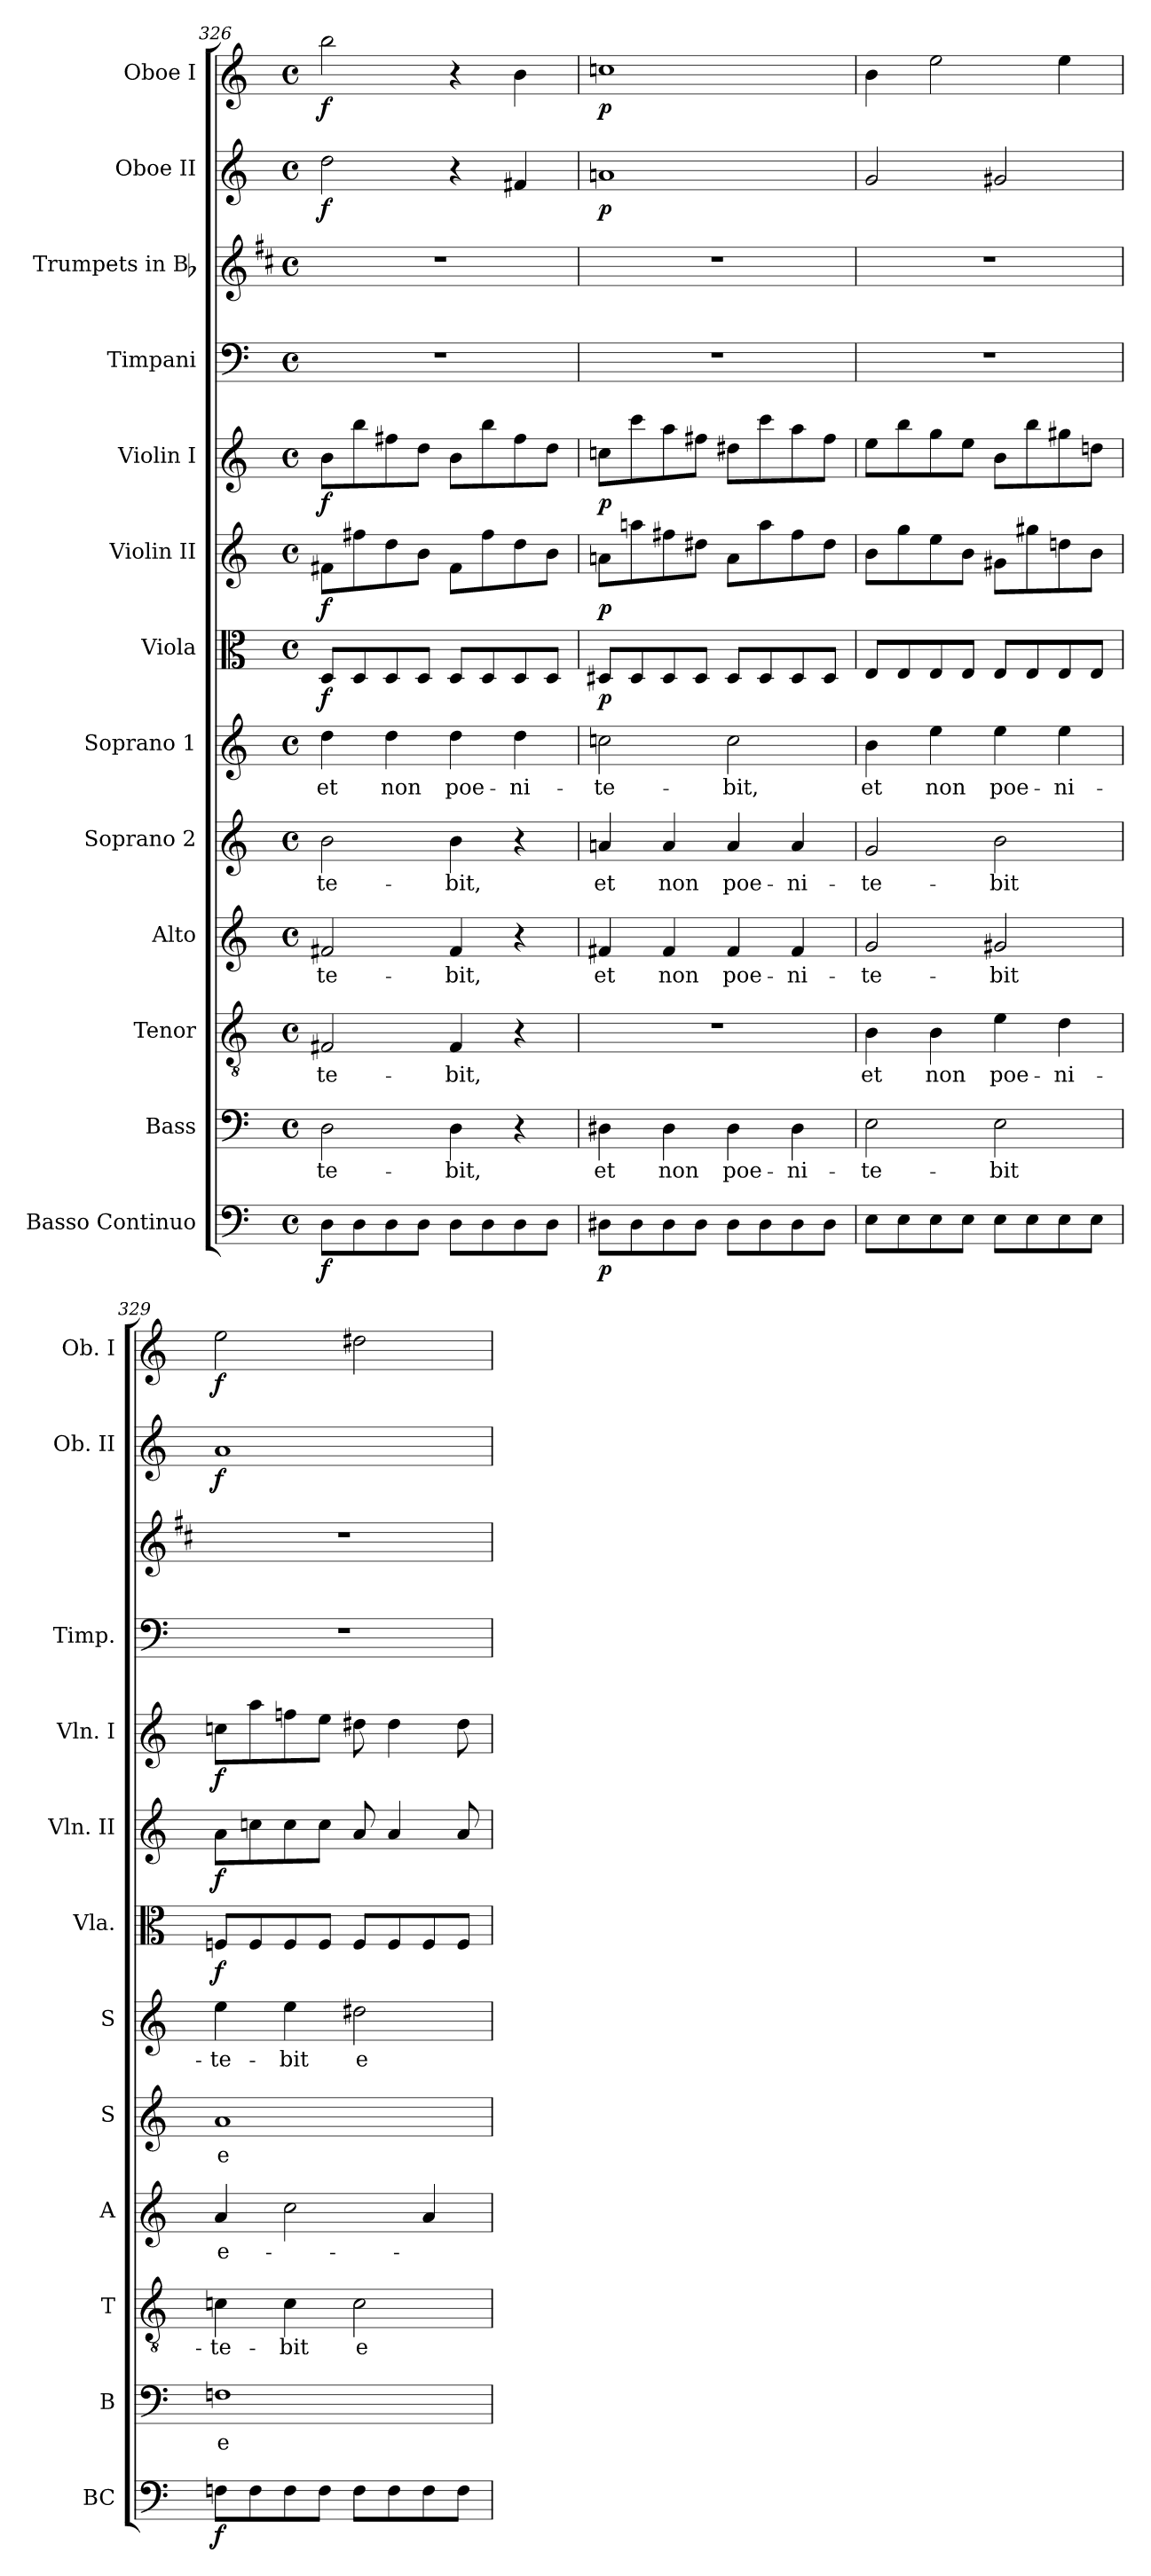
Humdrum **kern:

**kern	**dynam	**kern	**text	**kern	**text	**kern	**text	**kern	**text	**kern	**text	**kern	**dynam	**kern	**dynam	**kern	**dynam	**kern	**kern	**kern	**dynam	**kern	**dynam
*part13	*part13	*part12	*part12	*part11	*part11	*part10	*part10	*part9	*part9	*part8	*part8	*part7	*part7	*part6	*part6	*part5	*part5	*part4	*part3	*part2	*part2	*part1	*part1
*staff13	*staff13	*staff12	*staff12	*staff11	*staff11	*staff10	*staff10	*staff9	*staff9	*staff8	*staff8	*staff7	*staff7	*staff6	*staff6	*staff5	*staff5	*staff4	*staff3	*staff2	*staff2	*staff1	*staff1
*I"Basso Continuo	*	*I"Bass	*	*I"Tenor	*	*I"Alto	*	*I"Soprano 2	*	*I"Soprano 1	*	*I"Viola	*	*I"Violin II	*	*I"Violin I	*	*I"Timpani	*I"Trumpets in Bb	*I"Oboe II	*	*I"Oboe I	*
*I'BC	*	*I'B	*	*I'T	*	*I'A	*	*I'S	*	*I'S	*	*I'Vla.	*	*I'Vln. II	*	*I'Vln. I	*	*I'Timp.	*	*I'Ob. II	*	*I'Ob. I	*
!!LO:PB:g=z
*clefF4	*	*clefF4	*	*clefGv2	*	*clefG2	*	*clefG2	*	*clefG2	*	*clefC3	*	*clefG2	*	*clefG2	*	*clefF4	*clefG2	*clefG2	*	*clefG2	*
*	*	*	*	*	*	*	*	*	*	*	*	*	*	*	*	*	*	*	*ITrd1c2	*	*	*	*
*k[]	*	*k[]	*	*k[]	*	*k[]	*	*k[]	*	*k[]	*	*k[]	*	*k[]	*	*k[]	*	*k[]	*k[]	*k[]	*	*k[]	*
*C:	*	*C:	*	*C:	*	*C:	*	*C:	*	*C:	*	*C:	*	*C:	*	*C:	*	*C:	*C:	*C:	*	*C:	*
*M4/4	*	*M4/4	*	*M4/4	*	*M4/4	*	*M4/4	*	*M4/4	*	*M4/4	*	*M4/4	*	*M4/4	*	*M4/4	*M4/4	*M4/4	*	*M4/4	*
*met(c)	*	*met(c)	*	*met(c)	*	*met(c)	*	*met(c)	*	*met(c)	*	*met(c)	*	*met(c)	*	*met(c)	*	*met(c)	*met(c)	*met(c)	*	*met(c)	*
=326	=326	=326	=326	=326	=326	=326	=326	=326	=326	=326	=326	=326	=326	=326	=326	=326	=326	=326	=326	=326	=326	=326	=326
!	!LO:DY:b	!	!LO:LY:b	!	!LO:LY:b	!	!LO:LY:b	!	!LO:LY:b	!	!LO:LY:b	!	!LO:DY:b	!	!LO:DY:b	!	!LO:DY:b	!	!	!	!LO:DY:b	!	!LO:DY:b
8D\L	f	2D\	-te-	2F#X/	-te-	2f#X/	-te-	2b\	-te-	4dd\	et	8D/L	f	8f#X\L	f	8b\L	f	1r	1r	2dd\	f	2bb\	f
8D\	.	.	.	.	.	.	.	.	.	.	.	8D/	.	8ff#X\	.	8bb\	.	.	.	.	.	.	.
!	!	!	!	!	!	!	!	!	!	!	!LO:LY:b	!	!	!	!	!	!	!	!	!	!	!	!
8D\	.	.	.	.	.	.	.	.	.	4dd\	non	8D/	.	8dd\	.	8ff#X\	.	.	.	.	.	.	.
8D\J	.	.	.	.	.	.	.	.	.	.	.	8D/J	.	8b\J	.	8dd\J	.	.	.	.	.	.	.
!	!	!	!LO:LY:b	!	!LO:LY:b	!	!LO:LY:b	!	!LO:LY:b	!	!LO:LY:b	!	!	!	!	!	!	!	!	!	!	!	!
8D\L	.	4D\	-bit,	4F#/	-bit,	4f#/	-bit,	4b\	-bit,	4dd\	poe-	8D/L	.	8f#\L	.	8b\L	.	.	.	4r	.	4r	.
8D\	.	.	.	.	.	.	.	.	.	.	.	8D/	.	8ff#\	.	8bb\	.	.	.	.	.	.	.
!	!	!	!	!	!	!	!	!	!	!	!LO:LY:b	!	!	!	!	!	!	!	!	!	!	!	!
8D\	.	4r	.	4r	.	4r	.	4r	.	4dd\	-ni-	8D/	.	8dd\	.	8ff#\	.	.	.	4f#X/	.	4b\	.
8D\J	.	.	.	.	.	.	.	.	.	.	.	8D/J	.	8b\J	.	8dd\J	.	.	.	.	.	.	.
=327	=327	=327	=327	=327	=327	=327	=327	=327	=327	=327	=327	=327	=327	=327	=327	=327	=327	=327	=327	=327	=327	=327	=327
!	!LO:DY:b	!	!LO:LY:b	!	!	!	!LO:LY:b	!	!LO:LY:b	!	!LO:LY:b	!	!LO:DY:b	!	!LO:DY:b	!	!LO:DY:b	!	!	!	!LO:DY:b	!	!LO:DY:b
8D#X\L	p	4D#X\	et	1r	.	4f#X/	et	4an/	et	2ccn\	-te-	8D#X/L	p	8an\L	p	8ccn\L	p	1r	1r	1an	p	1ccn	p
8D#\	.	.	.	.	.	.	.	.	.	.	.	8D#/	.	8aan\	.	8ccc\	.	.	.	.	.	.	.
!	!	!	!LO:LY:b	!	!	!	!LO:LY:b	!	!LO:LY:b	!	!	!	!	!	!	!	!	!	!	!	!	!	!
8D#\	.	4D#\	non	.	.	4f#/	non	4a/	non	.	.	8D#/	.	8ff#X\	.	8aa\	.	.	.	.	.	.	.
8D#\J	.	.	.	.	.	.	.	.	.	.	.	8D#/J	.	8dd#X\J	.	8ff#X\J	.	.	.	.	.	.	.
!	!	!	!LO:LY:b	!	!	!	!LO:LY:b	!	!LO:LY:b	!	!LO:LY:b	!	!	!	!	!	!	!	!	!	!	!	!
8D#\L	.	4D#\	poe-	.	.	4f#/	poe-	4a/	poe-	2cc\	-bit,	8D#/L	.	8a\L	.	8dd#X\L	.	.	.	.	.	.	.
8D#\	.	.	.	.	.	.	.	.	.	.	.	8D#/	.	8aa\	.	8ccc\	.	.	.	.	.	.	.
!	!	!	!LO:LY:b	!	!	!	!LO:LY:b	!	!LO:LY:b	!	!	!	!	!	!	!	!	!	!	!	!	!	!
8D#\	.	4D#\	-ni-	.	.	4f#/	-ni-	4a/	-ni-	.	.	8D#/	.	8ff#\	.	8aa\	.	.	.	.	.	.	.
8D#\J	.	.	.	.	.	.	.	.	.	.	.	8D#/J	.	8dd#\J	.	8ff#\J	.	.	.	.	.	.	.
=328	=328	=328	=328	=328	=328	=328	=328	=328	=328	=328	=328	=328	=328	=328	=328	=328	=328	=328	=328	=328	=328	=328	=328
!	!	!	!LO:LY:b	!	!LO:LY:b	!	!LO:LY:b	!	!LO:LY:b	!	!LO:LY:b	!	!	!	!	!	!	!	!	!	!	!	!
8E\L	.	2E\	-te-	4B\	et	2g/	-te-	2g/	-te-	4b\	et	8E/L	.	8b\L	.	8ee\L	.	1r	1r	2g/	.	4b\	.
8E\	.	.	.	.	.	.	.	.	.	.	.	8E/	.	8gg\	.	8bb\	.	.	.	.	.	.	.
!	!	!	!	!	!LO:LY:b	!	!	!	!	!	!LO:LY:b	!	!	!	!	!	!	!	!	!	!	!	!
8E\	.	.	.	4B\	non	.	.	.	.	4ee\	non	8E/	.	8ee\	.	8gg\	.	.	.	.	.	2ee\	.
8E\J	.	.	.	.	.	.	.	.	.	.	.	8E/J	.	8b\J	.	8ee\J	.	.	.	.	.	.	.
!	!	!	!LO:LY:b	!	!LO:LY:b	!	!LO:LY:b	!	!LO:LY:b	!	!LO:LY:b	!	!	!	!	!	!	!	!	!	!	!	!
8E\L	.	2E\	-bit	4e\	poe-	2g#X/	-bit	2b\	-bit	4ee\	poe-	8E/L	.	8g#X\L	.	8b\L	.	.	.	2g#X/	.	.	.
8E\	.	.	.	.	.	.	.	.	.	.	.	8E/	.	8gg#X\	.	8bb\	.	.	.	.	.	.	.
!	!	!	!	!	!LO:LY:b	!	!	!	!	!	!LO:LY:b	!	!	!	!	!	!	!	!	!	!	!	!
8E\	.	.	.	4d\	-ni-	.	.	.	.	4ee\	-ni-	8E/	.	8ddn\	.	8gg#X\	.	.	.	.	.	4ee\	.
8E\J	.	.	.	.	.	.	.	.	.	.	.	8E/J	.	8b\J	.	8ddn\J	.	.	.	.	.	.	.
=329	=329	=329	=329	=329	=329	=329	=329	=329	=329	=329	=329	=329	=329	=329	=329	=329	=329	=329	=329	=329	=329	=329	=329
!	!LO:DY:b	!	!LO:LY:b	!	!LO:LY:b	!	!LO:LY:b	!	!LO:LY:b	!	!LO:LY:b	!	!LO:DY:b	!	!LO:DY:b	!	!LO:DY:b	!	!	!	!LO:DY:b	!	!LO:DY:b
8Fn\L	f	1Fn	e-	4cn\	-te-	4a/	e-	1a	e-	4ee\	-te-	8Fn/L	f	8a\L	f	8ccn\L	f	1r	1r	1a	f	2ee\	f
8F\	.	.	.	.	.	.	.	.	.	.	.	8F/	.	8ccn\	.	8aa\	.	.	.	.	.	.	.
!	!	!	!	!	!LO:LY:b	!	!	!	!	!	!LO:LY:b	!	!	!	!	!	!	!	!	!	!	!	!
8F\	.	.	.	4c\	-bit	2cc\	.	.	.	4ee\	-bit	8F/	.	8cc\	.	8ffn\	.	.	.	.	.	.	.
8F\J	.	.	.	.	.	.	.	.	.	.	.	8F/J	.	8cc\J	.	8ee\J	.	.	.	.	.	.	.
!	!	!	!	!	!LO:LY:b	!	!	!	!	!	!LO:LY:b	!	!	!	!	!	!	!	!	!	!	!	!
8F\L	.	.	.	2c\	e-	.	.	.	.	2dd#X\	e-	8F/L	.	8a/	.	8dd#X\	.	.	.	.	.	2dd#X\	.
8F\	.	.	.	.	.	.	.	.	.	.	.	8F/	.	4a/	.	4dd#\	.	.	.	.	.	.	.
8F\	.	.	.	.	.	4a/	.	.	.	.	.	8F/	.	.	.	.	.	.	.	.	.	.	.
8F\J	.	.	.	.	.	.	.	.	.	.	.	8F/J	.	8a/	.	8dd#\	.	.	.	.	.	.	.
=	=	=	=	=	=	=	=	=	=	=	=	=	=	=	=	=	=	=	=	=	=	=	=
*-	*-	*-	*-	*-	*-	*-	*-	*-	*-	*-	*-	*-	*-	*-	*-	*-	*-	*-	*-	*-	*-	*-	*-
